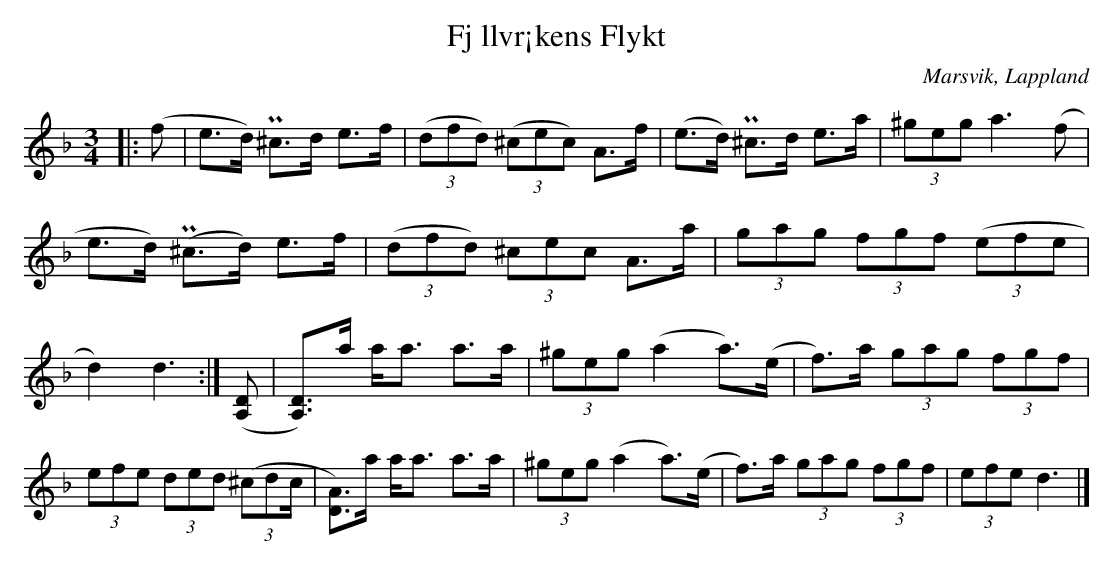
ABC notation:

X:1
T:Fj llvr¡kens Flykt
O:Marsvik, Lappland
M:3/4
L:1/16
K:Dm
|: (f2 | e3d) P^c3d e3f | ((3d2f2d2) ((3^c2e2c2) A3f | (e3d) P^c3d e3a |(3^g2e2g2 a6 (f2 | e3d) (P^c3d) e3f | ((3d2f2d2) (3^c2e2c2 A3a | (3g2a2g2 (3f2g2f2 ((3e2f2e2 | d4) d6:| ([A,2D2] | [A,3D3])a aa3 a3a|(3^g2e2g2 (a4 a3)(e | f3)a (3g2a2g2 (3f2g2f2 | (3e2f2e2 (3d2e2d2 ((3^c2d2c | [D3A3])a aa3 a3a | (3^g2e2g2 (a4 a3)(e | f3)a (3g2a2g2 (3f2g2f2 | (3e2f2e2  d6|]
